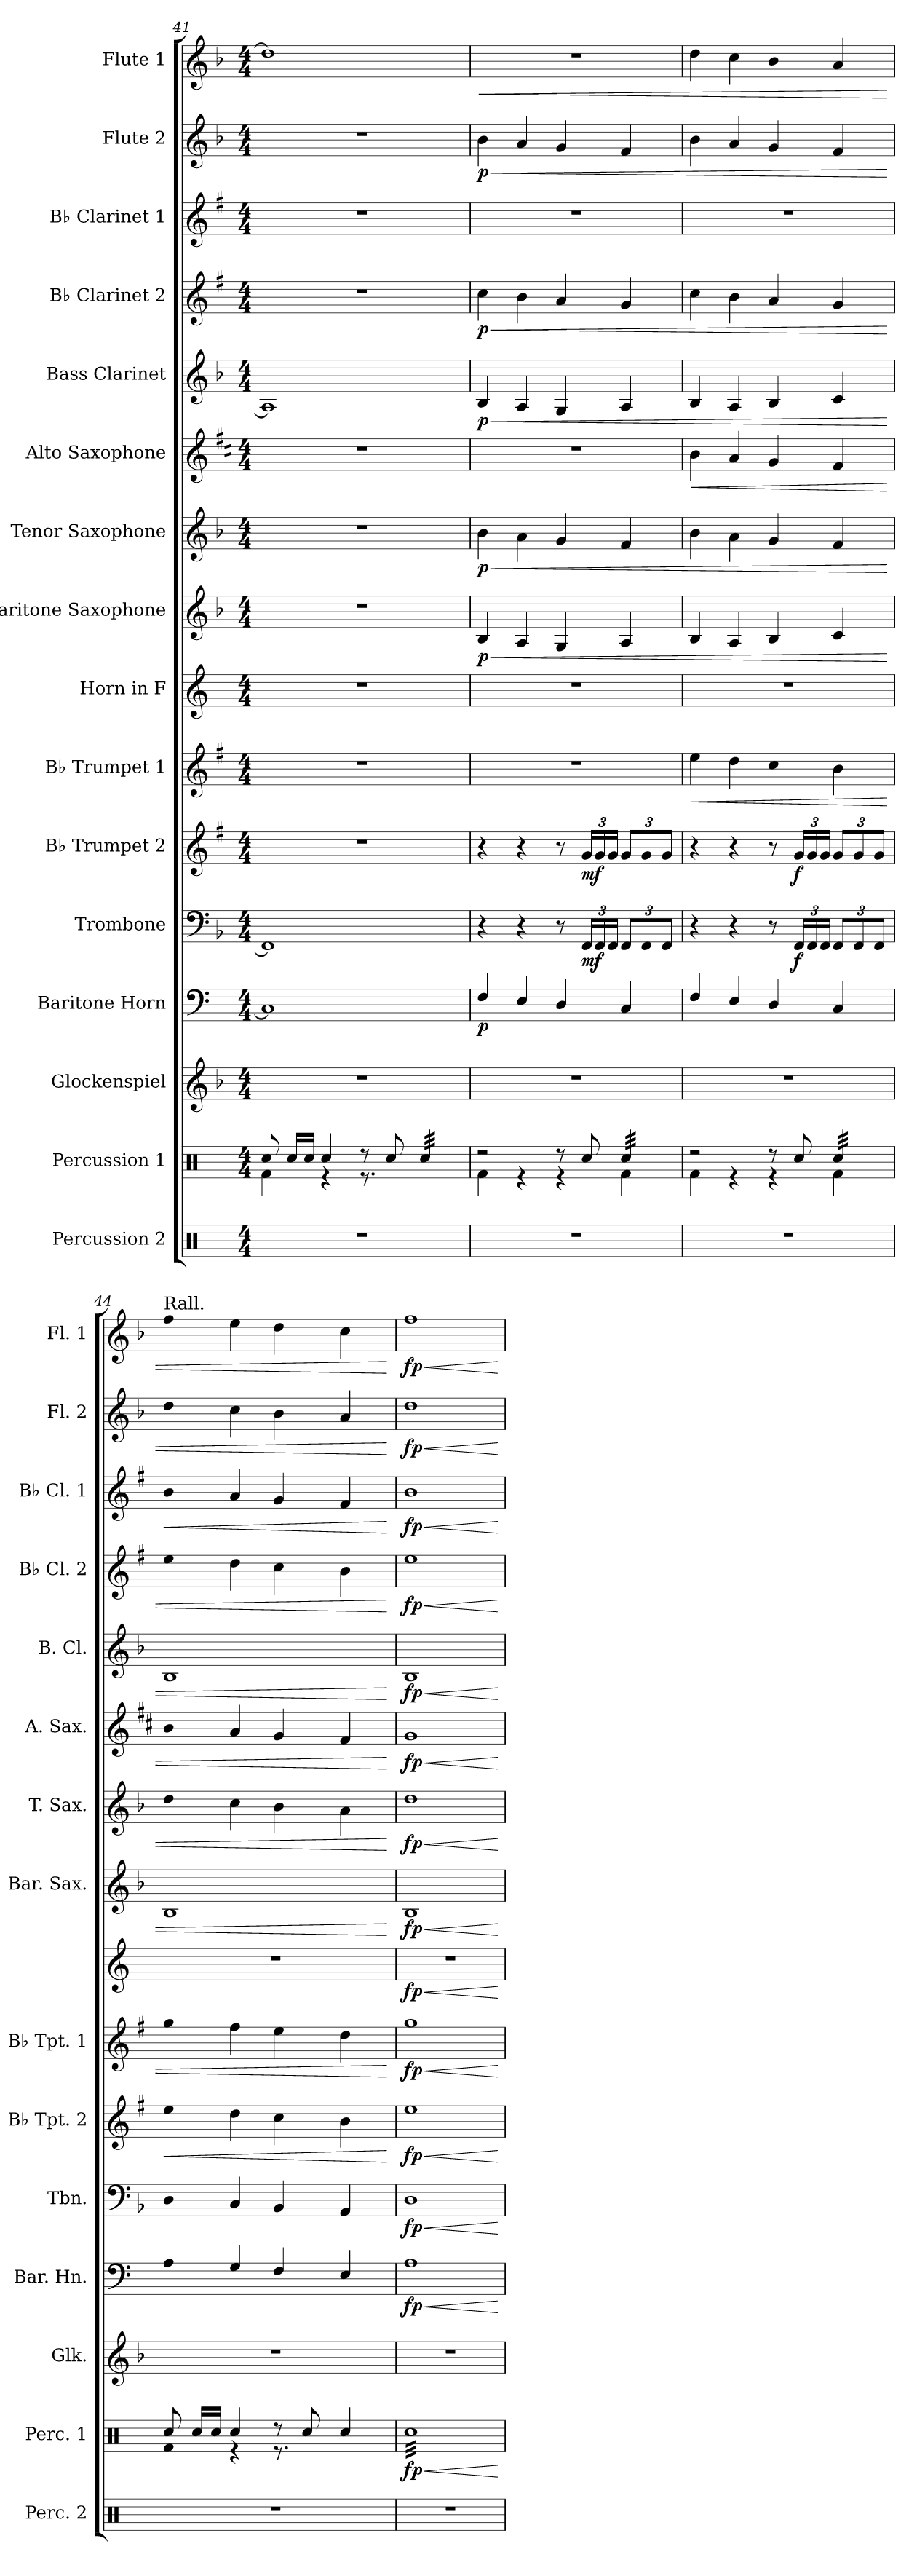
**kern	**kern	**dynam	**kern	**kern	**dynam	**kern	**dynam	**kern	**dynam	**kern	**dynam	**kern	**dynam	**kern	**dynam	**kern	**dynam	**kern	**dynam	**kern	**dynam	**kern	**dynam	**kern	**dynam	**kern	**dynam	**kern	**dynam
*part16	*part15	*part15	*part14	*part13	*part13	*part12	*part12	*part11	*part11	*part10	*part10	*part9	*part9	*part8	*part8	*part7	*part7	*part6	*part6	*part5	*part5	*part4	*part4	*part3	*part3	*part2	*part2	*part1	*part1
*staff16	*staff15	*staff15	*staff14	*staff13	*staff13	*staff12	*staff12	*staff11	*staff11	*staff10	*staff10	*staff9	*staff9	*staff8	*staff8	*staff7	*staff7	*staff6	*staff6	*staff5	*staff5	*staff4	*staff4	*staff3	*staff3	*staff2	*staff2	*staff1	*staff1
*I"Percussion 2	*I"Percussion 1	*	*I"Glockenspiel	*I"Baritone Horn	*	*I"Trombone	*	*I"B♭ Trumpet 2	*	*I"B♭ Trumpet 1	*	*I"Horn in F	*	*I"Baritone Saxophone	*	*I"Tenor Saxophone	*	*I"Alto Saxophone	*	*I"Bass Clarinet	*	*I"B♭ Clarinet 2	*	*I"B♭ Clarinet 1	*	*I"Flute 2	*	*I"Flute 1	*
*I'Perc. 2	*I'Perc. 1	*	*I'Glk.	*I'Bar. Hn.	*	*I'Tbn.	*	*I'B♭ Tpt. 2	*	*I'B♭ Tpt. 1	*	*	*	*I'Bar. Sax.	*	*I'T. Sax.	*	*I'A. Sax.	*	*I'B. Cl.	*	*I'B♭ Cl. 2	*	*I'B♭ Cl. 1	*	*I'Fl. 2	*	*I'Fl. 1	*
!!LO:PB:g=z
*clefX	*clefX	*	*clefG2	*clefF4	*	*clefF4	*	*clefG2	*	*clefG2	*	*clefG2	*	*clefG2	*	*clefG2	*	*clefG2	*	*clefG2	*	*clefG2	*	*clefG2	*	*clefG2	*	*clefG2	*
*	*	*	*ITrd-14c-24	*ITrd4c7	*	*	*	*ITrd1c2	*	*ITrd1c2	*	*ITrd4c7	*	*ITrd12c21	*	*ITrd8c14	*	*ITrd5c9	*	*ITrd8c14	*	*ITrd1c2	*	*ITrd1c2	*	*	*	*	*
*k[]	*k[]	*	*k[b-]	*k[b-]	*	*k[b-]	*	*k[b-]	*	*k[b-]	*	*k[b-]	*	*k[b-]	*	*k[b-]	*	*k[b-]	*	*k[b-]	*	*k[b-]	*	*k[b-]	*	*k[b-]	*	*k[b-]	*
*M4/4	*M4/4	*	*M4/4	*M4/4	*	*M4/4	*	*M4/4	*	*M4/4	*	*M4/4	*	*M4/4	*	*M4/4	*	*M4/4	*	*M4/4	*	*M4/4	*	*M4/4	*	*M4/4	*	*M4/4	*
=41	=41	=41	=41	=41	=41	=41	=41	=41	=41	=41	=41	=41	=41	=41	=41	=41	=41	=41	=41	=41	=41	=41	=41	=41	=41	=41	=41	=41	=41
*	*^	*	*	*	*	*	*	*	*	*	*	*	*	*	*	*	*	*	*	*	*	*	*	*	*	*	*	*	*
1r	8Rcc/	4Rf\	.	1r	1FF]	.	1FF]	.	1r	.	1r	.	1r	.	1r	.	1r	.	1r	.	1AA]	.	1r	.	1r	.	1r	.	1dd]	.
.	16Rcc/LL	.	.	.	.	.	.	.	.	.	.	.	.	.	.	.	.	.	.	.	.	.	.	.	.	.	.	.	.	.
.	16Rcc/JJ	.	.	.	.	.	.	.	.	.	.	.	.	.	.	.	.	.	.	.	.	.	.	.	.	.	.	.	.	.
.	4Rcc/	4r	.	.	.	.	.	.	.	.	.	.	.	.	.	.	.	.	.	.	.	.	.	.	.	.	.	.	.	.
.	8r	8.r	.	.	.	.	.	.	.	.	.	.	.	.	.	.	.	.	.	.	.	.	.	.	.	.	.	.	.	.
.	8Rcc/	.	.	.	.	.	.	.	.	.	.	.	.	.	.	.	.	.	.	.	.	.	.	.	.	.	.	.	.	.
.	.	4ryy	.	.	.	.	.	.	.	.	.	.	.	.	.	.	.	.	.	.	.	.	.	.	.	.	.	.	.	.
*	*tremolo	*	*	*	*	*	*	*	*	*	*	*	*	*	*	*	*	*	*	*	*	*	*	*	*	*	*	*	*	*
.	32Rcc/LLL	.	.	.	.	.	.	.	.	.	.	.	.	.	.	.	.	.	.	.	.	.	.	.	.	.	.	.	.	.
.	32Rcc/	.	.	.	.	.	.	.	.	.	.	.	.	.	.	.	.	.	.	.	.	.	.	.	.	.	.	.	.	.
.	32Rcc/	.	.	.	.	.	.	.	.	.	.	.	.	.	.	.	.	.	.	.	.	.	.	.	.	.	.	.	.	.
.	32Rcc/	.	.	.	.	.	.	.	.	.	.	.	.	.	.	.	.	.	.	.	.	.	.	.	.	.	.	.	.	.
.	32Rcc/	.	.	.	.	.	.	.	.	.	.	.	.	.	.	.	.	.	.	.	.	.	.	.	.	.	.	.	.	.
.	32Rcc/	.	.	.	.	.	.	.	.	.	.	.	.	.	.	.	.	.	.	.	.	.	.	.	.	.	.	.	.	.
.	32Rcc/	16ryy	.	.	.	.	.	.	.	.	.	.	.	.	.	.	.	.	.	.	.	.	.	.	.	.	.	.	.	.
.	32Rcc/JJJ	.	.	.	.	.	.	.	.	.	.	.	.	.	.	.	.	.	.	.	.	.	.	.	.	.	.	.	.	.
*	*Xtremolo	*	*	*	*	*	*	*	*	*	*	*	*	*	*	*	*	*	*	*	*	*	*	*	*	*	*	*	*	*
=42	=42	=42	=42	=42	=42	=42	=42	=42	=42	=42	=42	=42	=42	=42	=42	=42	=42	=42	=42	=42	=42	=42	=42	=42	=42	=42	=42	=42	=42	=42
!	!	!	!	!	!	!LO:DY:b	!	!	!	!	!	!	!	!	!	!LO:HP:b	!	!LO:HP:b	!	!	!	!LO:HP:b	!	!LO:HP:b	!	!	!	!LO:HP:b	!	!LO:HP:b
!	!	!	!	!	!	!	!	!	!	!	!	!	!	!	!	!LO:DY:n=1:b	!	!LO:DY:n=1:b	!	!	!	!LO:DY:n=1:b	!	!LO:DY:n=1:b	!	!	!	!LO:DY:n=1:b	!	!
1r	2r	4Rf\	.	1r	4BB-/	p	4r	.	4r	.	1r	.	1r	.	4BB-/	< p	4B-\	< p	1r	.	4BB-/	< p	4b-\	< p	1r	.	4b-\	< p	1r	<
.	.	4r	.	.	4AA/	.	4r	.	4r	.	.	.	.	.	4AA/	.	4A\	.	.	.	4AA/	.	4a\	.	.	.	4a/	.	.	.
.	8r	4r	.	.	4GG/	.	8r	.	8r	.	.	.	.	.	4GG/	.	4G/	.	.	.	4GG/	.	4g/	.	.	.	4g/	.	.	.
*	*	*	*	*	*	*	*Xbrackettup	*	*Xbrackettup	*	*	*	*	*	*	*	*	*	*	*	*	*	*	*	*	*	*	*	*	*
!	!	!	!	!	!	!	!	!LO:DY:b	!	!LO:DY:b	!	!	!	!	!	!	!	!	!	!	!	!	!	!	!	!	!	!	!	!
.	8Rcc/	.	.	.	.	.	24FF/LL	mf	24f/LL	mf	.	.	.	.	.	.	.	.	.	.	.	.	.	.	.	.	.	.	.	.
.	.	.	.	.	.	.	24FF/	.	24f/	.	.	.	.	.	.	.	.	.	.	.	.	.	.	.	.	.	.	.	.	.
.	.	.	.	.	.	.	24FF/JJ	.	24f/JJ	.	.	.	.	.	.	.	.	.	.	.	.	.	.	.	.	.	.	.	.	.
*	*tremolo	*	*	*	*	*	*	*	*	*	*	*	*	*	*	*	*	*	*	*	*	*	*	*	*	*	*	*	*	*
.	32Rcc/LLL	4Rf\	.	.	4FF/	.	12FF/L	.	12f/L	.	.	.	.	.	4AA/	.	4F/	.	.	.	4AA/	.	4f/	.	.	.	4f/	.	.	.
.	32Rcc/	.	.	.	.	.	.	.	.	.	.	.	.	.	.	.	.	.	.	.	.	.	.	.	.	.	.	.	.	.
.	32Rcc/	.	.	.	.	.	.	.	.	.	.	.	.	.	.	.	.	.	.	.	.	.	.	.	.	.	.	.	.	.
.	.	.	.	.	.	.	12FF/	.	12f/	.	.	.	.	.	.	.	.	.	.	.	.	.	.	.	.	.	.	.	.	.
.	32Rcc/	.	.	.	.	.	.	.	.	.	.	.	.	.	.	.	.	.	.	.	.	.	.	.	.	.	.	.	.	.
.	32Rcc/	.	.	.	.	.	.	.	.	.	.	.	.	.	.	.	.	.	.	.	.	.	.	.	.	.	.	.	.	.
.	32Rcc/	.	.	.	.	.	.	.	.	.	.	.	.	.	.	.	.	.	.	.	.	.	.	.	.	.	.	.	.	.
.	.	.	.	.	.	.	12FF/J	.	12f/J	.	.	.	.	.	.	.	.	.	.	.	.	.	.	.	.	.	.	.	.	.
.	32Rcc/	.	.	.	.	.	.	.	.	.	.	.	.	.	.	.	.	.	.	.	.	.	.	.	.	.	.	.	.	.
.	32Rcc/JJJ	.	.	.	.	.	.	.	.	.	.	.	.	.	.	.	.	.	.	.	.	.	.	.	.	.	.	.	.	.
*	*Xtremolo	*	*	*	*	*	*	*	*	*	*	*	*	*	*	*	*	*	*	*	*	*	*	*	*	*	*	*	*	*
=43	=43	=43	=43	=43	=43	=43	=43	=43	=43	=43	=43	=43	=43	=43	=43	=43	=43	=43	=43	=43	=43	=43	=43	=43	=43	=43	=43	=43	=43	=43
!	!	!	!	!	!	!	!	!	!	!	!	!LO:HP:b	!	!	!	!	!	!	!	!LO:HP:b	!	!	!	!	!	!	!	!	!	!
1r	2r	4Rf\	.	1r	4BB-/	.	4r	.	4r	.	4dd\	<	1r	.	4BB-/	.	4B-\	.	4d\	<	4BB-/	.	4b-\	.	1r	.	4b-\	.	4dd\	.
.	.	4r	.	.	4AA/	.	4r	.	4r	.	4cc\	.	.	.	4AA/	.	4A\	.	4c/	.	4AA/	.	4a\	.	.	.	4a/	.	4cc\	.
.	8r	4r	.	.	4GG/	.	8r	.	8r	.	4b-\	.	.	.	4BB-/	.	4G/	.	4B-/	.	4BB-/	.	4g/	.	.	.	4g/	.	4b-\	.
!	!	!	!	!	!	!	!	!LO:DY:b	!	!LO:DY:b	!	!	!	!	!	!	!	!	!	!	!	!	!	!	!	!	!	!	!	!
.	8Rcc/	.	.	.	.	.	24FF/LL	f	24f/LL	f	.	.	.	.	.	.	.	.	.	.	.	.	.	.	.	.	.	.	.	.
.	.	.	.	.	.	.	24FF/	.	24f/	.	.	.	.	.	.	.	.	.	.	.	.	.	.	.	.	.	.	.	.	.
.	.	.	.	.	.	.	24FF/JJ	.	24f/JJ	.	.	.	.	.	.	.	.	.	.	.	.	.	.	.	.	.	.	.	.	.
*	*tremolo	*	*	*	*	*	*	*	*	*	*	*	*	*	*	*	*	*	*	*	*	*	*	*	*	*	*	*	*	*
.	32Rcc/LLL	4Rf\	.	.	4FF/	.	12FF/L	.	12f/L	.	4a\	.	.	.	4C/	.	4F/	.	4A/	.	4C/	.	4f/	.	.	.	4f/	.	4a/	.
.	32Rcc/	.	.	.	.	.	.	.	.	.	.	.	.	.	.	.	.	.	.	.	.	.	.	.	.	.	.	.	.	.
.	32Rcc/	.	.	.	.	.	.	.	.	.	.	.	.	.	.	.	.	.	.	.	.	.	.	.	.	.	.	.	.	.
.	.	.	.	.	.	.	12FF/	.	12f/	.	.	.	.	.	.	.	.	.	.	.	.	.	.	.	.	.	.	.	.	.
.	32Rcc/	.	.	.	.	.	.	.	.	.	.	.	.	.	.	.	.	.	.	.	.	.	.	.	.	.	.	.	.	.
.	32Rcc/	.	.	.	.	.	.	.	.	.	.	.	.	.	.	.	.	.	.	.	.	.	.	.	.	.	.	.	.	.
.	32Rcc/	.	.	.	.	.	.	.	.	.	.	.	.	.	.	.	.	.	.	.	.	.	.	.	.	.	.	.	.	.
.	.	.	.	.	.	.	12FF/J	.	12f/J	.	.	.	.	.	.	.	.	.	.	.	.	.	.	.	.	.	.	.	.	.
.	32Rcc/	.	.	.	.	.	.	.	.	.	.	.	.	.	.	.	.	.	.	.	.	.	.	.	.	.	.	.	.	.
.	32Rcc/JJJ	.	.	.	.	.	.	.	.	.	.	.	.	.	.	.	.	.	.	.	.	.	.	.	.	.	.	.	.	.
*	*Xtremolo	*	*	*	*	*	*	*	*	*	*	*	*	*	*	*	*	*	*	*	*	*	*	*	*	*	*	*	*	*
=44	=44	=44	=44	=44	=44	=44	=44	=44	=44	=44	=44	=44	=44	=44	=44	=44	=44	=44	=44	=44	=44	=44	=44	=44	=44	=44	=44	=44	=44	=44
!	!	!	!	!	!	!	!	!	!	!	!	!	!	!	!	!	!	!	!	!	!	!	!	!	!	!	!	!	!LO:TX:t=Rall.	!
!	!	!	!	!	!	!	!	!	!	!LO:HP:b	!	!	!	!	!	!	!	!	!	!	!	!	!	!	!	!LO:HP:b	!	!	!	!
1r	8Rcc/	4Rf\	.	1r	4D\	.	4D\	.	4dd\	<	4ff\	.	1r	.	1BB-	.	4d\	.	4d\	.	1BB-	.	4dd\	.	4a\	<	4dd\	.	4ff\	.
.	16Rcc/LL	.	.	.	.	.	.	.	.	.	.	.	.	.	.	.	.	.	.	.	.	.	.	.	.	.	.	.	.	.
.	16Rcc/JJ	.	.	.	.	.	.	.	.	.	.	.	.	.	.	.	.	.	.	.	.	.	.	.	.	.	.	.	.	.
.	4Rcc/	4r	.	.	4C/	.	4C/	.	4cc\	.	4ee\	.	.	.	.	.	4c\	.	4c/	.	.	.	4cc\	.	4g/	.	4cc\	.	4ee\	.
.	8r	8.r	.	.	4BB-/	.	4BB-/	.	4b-\	.	4dd\	.	.	.	.	.	4B-\	.	4B-/	.	.	.	4b-\	.	4f/	.	4b-\	.	4dd\	.
.	8Rcc/	.	.	.	.	.	.	.	.	.	.	.	.	.	.	.	.	.	.	.	.	.	.	.	.	.	.	.	.	.
.	.	4ryy	.	.	.	.	.	.	.	.	.	.	.	.	.	.	.	.	.	.	.	.	.	.	.	.	.	.	.	.
.	4Rcc/	.	.	.	4AA/	.	4AA/	.	4a\	.	4cc\	.	.	.	.	.	4A\	.	4A/	.	.	.	4a\	.	4e/	.	4a/	.	4cc\	.
.	.	16ryy	.	.	.	.	.	.	.	.	.	.	.	.	.	.	.	.	.	.	.	.	.	.	.	.	.	.	.	.
*	*v	*v	*	*	*	*	*	*	*	*	*	*	*	*	*	*	*	*	*	*	*	*	*	*	*	*	*	*	*	*
.	.	.	.	.	.	.	.	.	[	.	[	.	.	.	[	.	[	.	[	.	[	.	[	.	[	.	[	.	[
=45	=45	=45	=45	=45	=45	=45	=45	=45	=45	=45	=45	=45	=45	=45	=45	=45	=45	=45	=45	=45	=45	=45	=45	=45	=45	=45	=45	=45	=45
!	!	!LO:HP:b	!	!	!LO:HP:b	!	!LO:HP:b	!	!LO:HP:b	!	!LO:HP:b	!	!LO:HP:b	!	!LO:HP:b	!	!LO:HP:b	!	!LO:HP:b	!	!LO:HP:b	!	!LO:HP:b	!	!LO:HP:b	!	!LO:HP:b	!	!LO:HP:b
!	!	!LO:DY:n=1:b	!	!	!LO:DY:n=1:b	!	!LO:DY:n=1:b	!	!LO:DY:n=1:b	!	!LO:DY:n=1:b	!	!LO:DY:n=1:b	!	!LO:DY:n=1:b	!	!LO:DY:n=1:b	!	!LO:DY:n=1:b	!	!LO:DY:n=1:b	!	!LO:DY:n=1:b	!	!LO:DY:n=1:b	!	!LO:DY:n=1:b	!	!LO:DY:n=1:b
*	*tremolo	*	*	*	*	*	*	*	*	*	*	*	*	*	*	*	*	*	*	*	*	*	*	*	*	*	*	*	*
1r	32RccLLL	< fp	1r	1D	< fp	1D	< fp	1dd	< fp	1ff	< fp	1r	< fp	1BB-	< fp	1d	< fp	1B-	< fp	1BB-	< fp	1dd	< fp	1a	< fp	1dd	< fp	1ff	< fp
.	32Rcc	.	.	.	.	.	.	.	.	.	.	.	.	.	.	.	.	.	.	.	.	.	.	.	.	.	.	.	.
.	32Rcc	.	.	.	.	.	.	.	.	.	.	.	.	.	.	.	.	.	.	.	.	.	.	.	.	.	.	.	.
.	32Rcc	.	.	.	.	.	.	.	.	.	.	.	.	.	.	.	.	.	.	.	.	.	.	.	.	.	.	.	.
.	32Rcc	.	.	.	.	.	.	.	.	.	.	.	.	.	.	.	.	.	.	.	.	.	.	.	.	.	.	.	.
.	32Rcc	.	.	.	.	.	.	.	.	.	.	.	.	.	.	.	.	.	.	.	.	.	.	.	.	.	.	.	.
.	32Rcc	.	.	.	.	.	.	.	.	.	.	.	.	.	.	.	.	.	.	.	.	.	.	.	.	.	.	.	.
.	32Rcc	.	.	.	.	.	.	.	.	.	.	.	.	.	.	.	.	.	.	.	.	.	.	.	.	.	.	.	.
.	32Rcc	.	.	.	.	.	.	.	.	.	.	.	.	.	.	.	.	.	.	.	.	.	.	.	.	.	.	.	.
.	32Rcc	.	.	.	.	.	.	.	.	.	.	.	.	.	.	.	.	.	.	.	.	.	.	.	.	.	.	.	.
.	32Rcc	.	.	.	.	.	.	.	.	.	.	.	.	.	.	.	.	.	.	.	.	.	.	.	.	.	.	.	.
.	32Rcc	.	.	.	.	.	.	.	.	.	.	.	.	.	.	.	.	.	.	.	.	.	.	.	.	.	.	.	.
.	32Rcc	.	.	.	.	.	.	.	.	.	.	.	.	.	.	.	.	.	.	.	.	.	.	.	.	.	.	.	.
.	32Rcc	.	.	.	.	.	.	.	.	.	.	.	.	.	.	.	.	.	.	.	.	.	.	.	.	.	.	.	.
.	32Rcc	.	.	.	.	.	.	.	.	.	.	.	.	.	.	.	.	.	.	.	.	.	.	.	.	.	.	.	.
.	32Rcc	.	.	.	.	.	.	.	.	.	.	.	.	.	.	.	.	.	.	.	.	.	.	.	.	.	.	.	.
.	32Rcc	.	.	.	.	.	.	.	.	.	.	.	.	.	.	.	.	.	.	.	.	.	.	.	.	.	.	.	.
.	32Rcc	.	.	.	.	.	.	.	.	.	.	.	.	.	.	.	.	.	.	.	.	.	.	.	.	.	.	.	.
.	32Rcc	.	.	.	.	.	.	.	.	.	.	.	.	.	.	.	.	.	.	.	.	.	.	.	.	.	.	.	.
.	32Rcc	.	.	.	.	.	.	.	.	.	.	.	.	.	.	.	.	.	.	.	.	.	.	.	.	.	.	.	.
.	32Rcc	.	.	.	.	.	.	.	.	.	.	.	.	.	.	.	.	.	.	.	.	.	.	.	.	.	.	.	.
.	32Rcc	.	.	.	.	.	.	.	.	.	.	.	.	.	.	.	.	.	.	.	.	.	.	.	.	.	.	.	.
.	32Rcc	.	.	.	.	.	.	.	.	.	.	.	.	.	.	.	.	.	.	.	.	.	.	.	.	.	.	.	.
.	32Rcc	.	.	.	.	.	.	.	.	.	.	.	.	.	.	.	.	.	.	.	.	.	.	.	.	.	.	.	.
.	32Rcc	.	.	.	.	.	.	.	.	.	.	.	.	.	.	.	.	.	.	.	.	.	.	.	.	.	.	.	.
.	32Rcc	.	.	.	.	.	.	.	.	.	.	.	.	.	.	.	.	.	.	.	.	.	.	.	.	.	.	.	.
.	32Rcc	.	.	.	.	.	.	.	.	.	.	.	.	.	.	.	.	.	.	.	.	.	.	.	.	.	.	.	.
.	32Rcc	.	.	.	.	.	.	.	.	.	.	.	.	.	.	.	.	.	.	.	.	.	.	.	.	.	.	.	.
.	32Rcc	.	.	.	.	.	.	.	.	.	.	.	.	.	.	.	.	.	.	.	.	.	.	.	.	.	.	.	.
.	32Rcc	.	.	.	.	.	.	.	.	.	.	.	.	.	.	.	.	.	.	.	.	.	.	.	.	.	.	.	.
.	32Rcc	.	.	.	.	.	.	.	.	.	.	.	.	.	.	.	.	.	.	.	.	.	.	.	.	.	.	.	.
.	32RccJJJ	.	.	.	.	.	.	.	.	.	.	.	.	.	.	.	.	.	.	.	.	.	.	.	.	.	.	.	.
*	*Xtremolo	*	*	*	*	*	*	*	*	*	*	*	*	*	*	*	*	*	*	*	*	*	*	*	*	*	*	*	*
.	.	[	.	.	[	.	[	.	[	.	[	.	[	.	[	.	[	.	[	.	[	.	[	.	[	.	[	.	[
=	=	=	=	=	=	=	=	=	=	=	=	=	=	=	=	=	=	=	=	=	=	=	=	=	=	=	=	=	=
*-	*-	*-	*-	*-	*-	*-	*-	*-	*-	*-	*-	*-	*-	*-	*-	*-	*-	*-	*-	*-	*-	*-	*-	*-	*-	*-	*-	*-	*-
